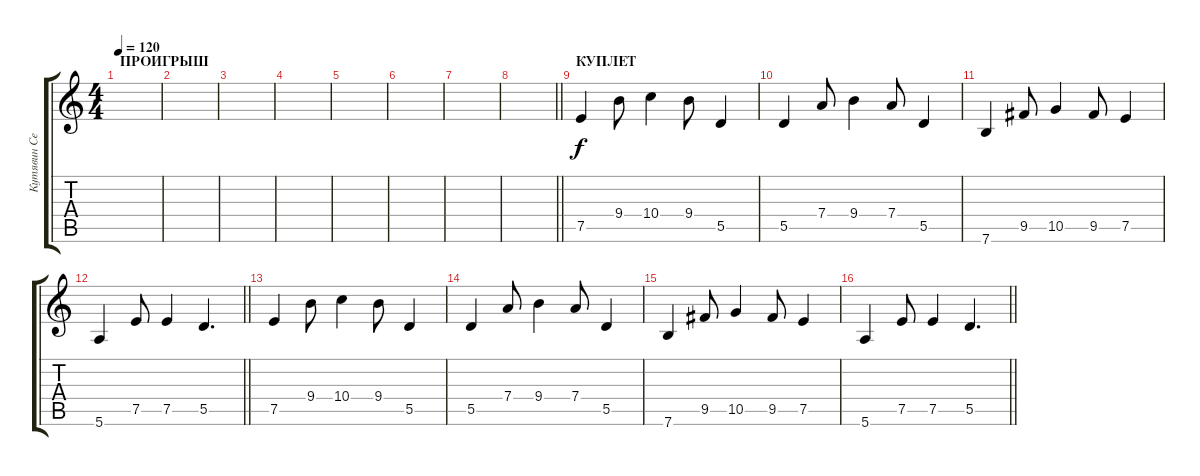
\track ("Кутявин Сергей" "Кутявин Се") {instrument acousticguitarsteel}
\staff {score tabs}
\tuning (E4 B3 G3 D3 A2 E2) {hide}
\ts (4 4)
\section ("" "ПРОИГРЫШ")
\tempo 120
\clef g2
\ks c
|
|
|
|
|
|
|
\barLineRight lightlight
|
\section ("" "КУПЛЕТ")
7.5.4 9.4.8 10.4.4 9.4.8 5.5.4 |
5.5.4 7.4.8 9.4.4 7.4.8 5.5.4 |
7.6.4 9.5.8 10.5.4 9.5.8 7.5.4 |
\barLineRight lightlight
5.6.4 7.5.8 7.5.4 5.5.4{d} |
7.5.4 9.4.8 10.4.4 9.4.8 5.5.4 |
5.5.4 7.4.8 9.4.4 7.4.8 5.5.4 |
7.6.4 9.5.8 10.5.4 9.5.8 7.5.4 |
\barLineRight lightlight
5.6.4 7.5.8 7.5.4 5.5.4{d}
